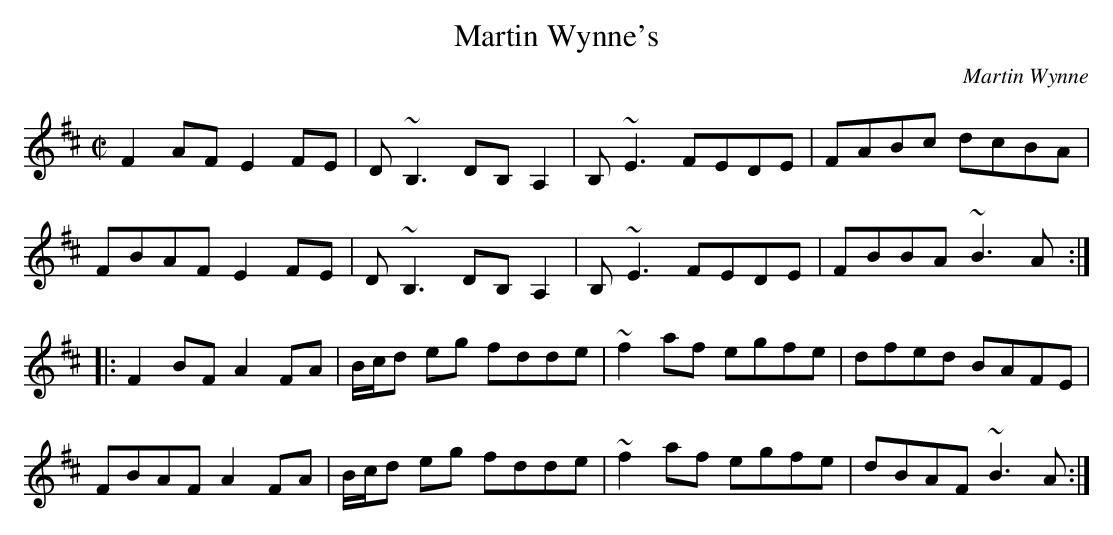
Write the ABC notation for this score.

X:1
T:Martin Wynne's
M:C|
L:1/8
C:Martin Wynne
K:Bm
F2AF E2FE|D~B,3 DB,A,2|B,~E3 FEDE|FABc dcBA|
!FBAF E2FE|D~B,3 DB,A,2|B,~E3 FEDE|FBBA ~B3A:|
!|:F2BF A2FA|B/2c/2d eg fdde|~f2af egfe|dfed BAFE|
!FBAF A2FA|B/2c/2d eg fdde|~f2af egfe|dBAF ~B3A:|
